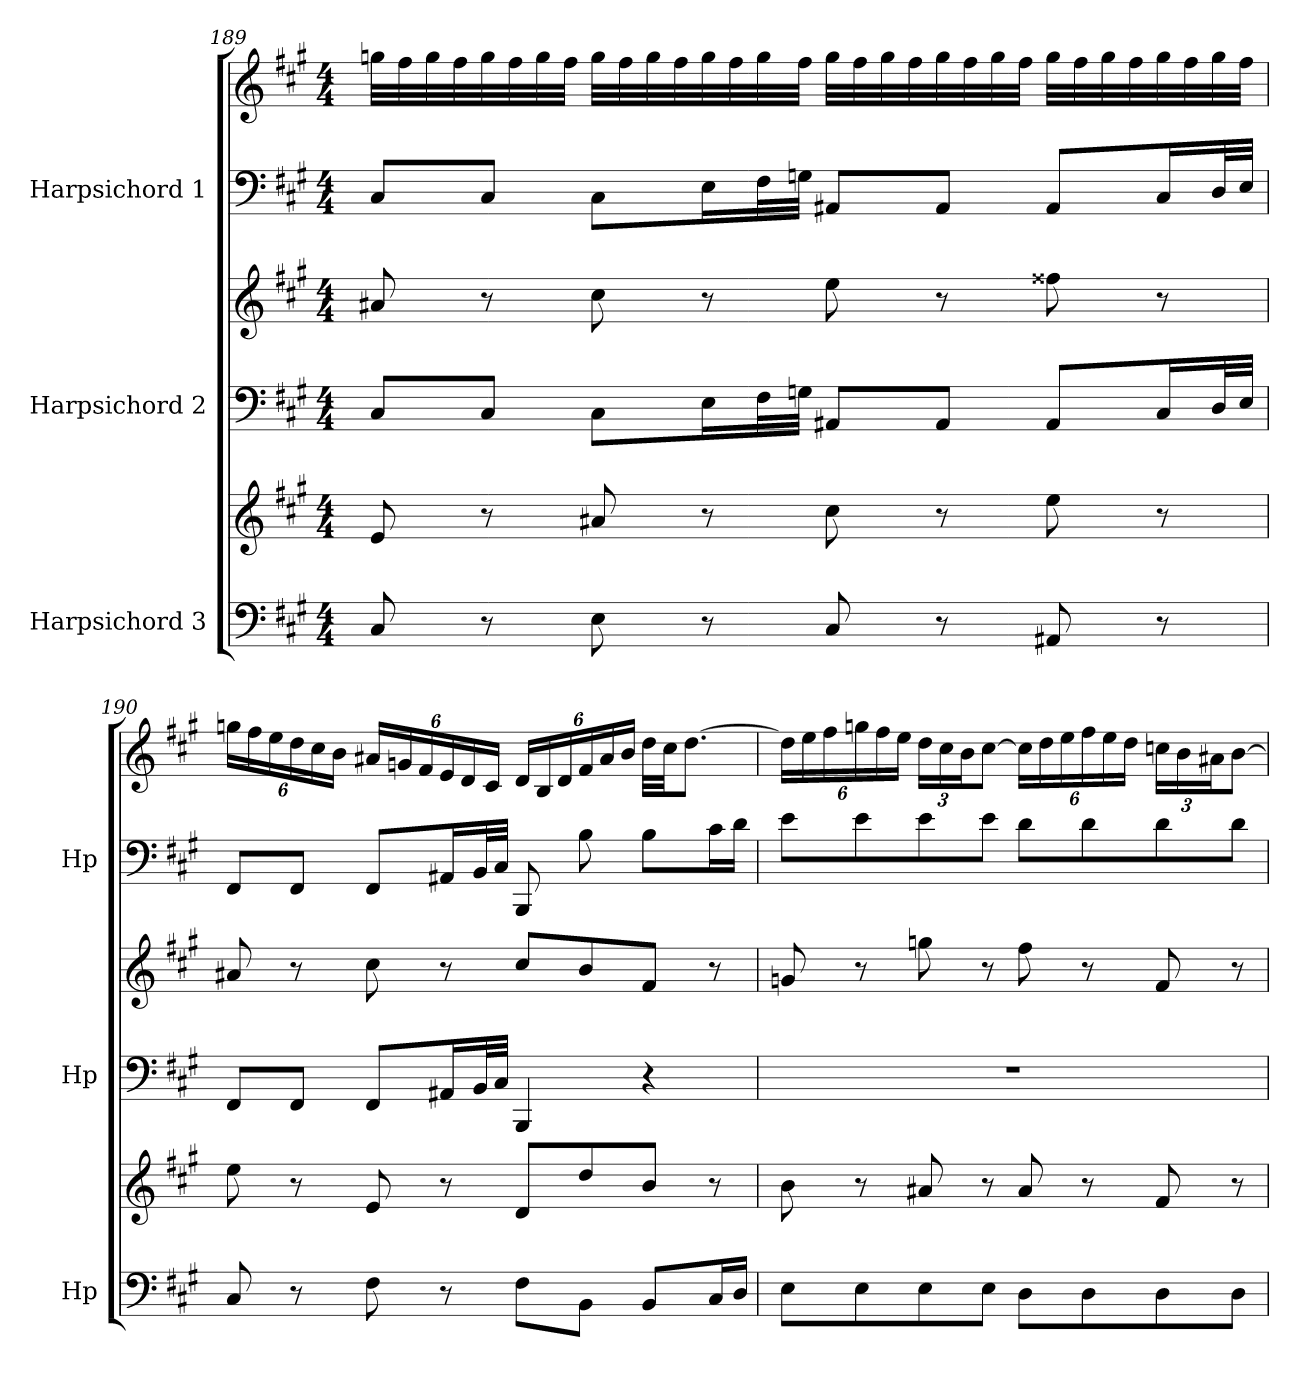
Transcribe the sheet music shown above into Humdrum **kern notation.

**kern	**kern	**kern	**kern	**kern	**kern
*part3	*part3	*part2	*part2	*part1	*part1
*staff6	*staff5	*staff4	*staff3	*staff2	*staff1
*I"Harpsichord 3	*	*I"Harpsichord 2	*	*I"Harpsichord 1	*
*I'Hp	*	*I'Hp	*	*I'Hp	*
!!LO:PB:g=z
*clefF4	*clefG2	*clefF4	*clefG2	*clefF4	*clefG2
*k[f#c#g#]	*k[f#c#g#]	*k[f#c#g#]	*k[f#c#g#]	*k[f#c#g#]	*k[f#c#g#]
*M4/4	*M4/4	*M4/4	*M4/4	*M4/4	*M4/4
=189	=189	=189	=189	=189	=189
8C#/	8e/	8C#/L	8a#X/	8C#/L	32ggn\LLL
.	.	.	.	.	32ff#\
.	.	.	.	.	32gg\
.	.	.	.	.	32ff#\
8r	8r	8C#/J	8r	8C#/J	32gg\
.	.	.	.	.	32ff#\
.	.	.	.	.	32gg\
.	.	.	.	.	32ff#\JJJ
8E\	8a#X/	8C#\L	8cc#\	8C#\L	32gg\LLL
.	.	.	.	.	32ff#\
.	.	.	.	.	32gg\
.	.	.	.	.	32ff#\
8r	8r	16E\L	8r	16E\L	32gg\
.	.	.	.	.	32ff#\
.	.	32F#\L	.	32F#\L	32gg\
.	.	32Gn\JJJ	.	32Gn\JJJ	32ff#\JJJ
8C#/	8cc#\	8AA#X/L	8ee\	8AA#X/L	32gg\LLL
.	.	.	.	.	32ff#\
.	.	.	.	.	32gg\
.	.	.	.	.	32ff#\
8r	8r	8AA#/J	8r	8AA#/J	32gg\
.	.	.	.	.	32ff#\
.	.	.	.	.	32gg\
.	.	.	.	.	32ff#\JJJ
8AA#X/	8ee\	8AA#/L	8ff##X\	8AA#/L	32gg\LLL
.	.	.	.	.	32ff#\
.	.	.	.	.	32gg\
.	.	.	.	.	32ff#\
8r	8r	16C#/L	8r	16C#/L	32gg\
.	.	.	.	.	32ff#\
.	.	32D/L	.	32D/L	32gg\
.	.	32E/JJJ	.	32E/JJJ	32ff#\JJJ
!!LO:LB:g=z
=190	=190	=190	=190	=190	=190
*	*	*	*	*	*Xbrackettup
8C#/	8ee\	8FF#/L	8a#X/	8FF#/L	24ggn\LL
.	.	.	.	.	24ff#\
.	.	.	.	.	24ee\
8r	8r	8FF#/J	8r	8FF#/J	24dd\
.	.	.	.	.	24cc#\
.	.	.	.	.	24b\JJ
8F#\	8e/	8FF#/L	8cc#\	8FF#/L	24a#X/LL
.	.	.	.	.	24gn/
.	.	.	.	.	24f#/
8r	8r	16AA#X/L	8r	16AA#X/L	24e/
.	.	.	.	.	24d/
.	.	32BB/L	.	32BB/L	.
.	.	.	.	.	24c#/JJ
.	.	32C#/JJJ	.	32C#/JJJ	.
8F#\L	8d/L	4BBB/	8cc#/L	8BBB/	24d/LL
.	.	.	.	.	24B/
.	.	.	.	.	24d/
8BB\J	8dd/	.	8b/	8B\	24f#/
.	.	.	.	.	24a#/
.	.	.	.	.	24b/JJ
8BB/L	8b/J	4r	8f#/J	8B\L	32dd\LLL
.	.	.	.	.	32cc#\JJ
.	.	.	.	.	[8.dd\J
16C#/L	8r	.	8r	16c#\L	.
16D/JJ	.	.	.	16d\JJ	.
=191	=191	=191	=191	=191	=191
8E\L	8b\	1r	8gn/	8e\L	24dd\LL]
.	.	.	.	.	24ee\
.	.	.	.	.	24ff#\
8E\	8r	.	8r	8e\	24ggn\
.	.	.	.	.	24ff#\
.	.	.	.	.	24ee\JJ
8E\	8a#X/	.	8ggn\	8e\	24dd\LL
.	.	.	.	.	24cc#\
.	.	.	.	.	24b\J
8E\J	8r	.	8r	8e\J	[8cc#\J
8D\L	8a#/	.	8ff#\	8d\L	24cc#\LL]
.	.	.	.	.	24dd\
.	.	.	.	.	24ee\
8D\	8r	.	8r	8d\	24ff#\
.	.	.	.	.	24ee\
.	.	.	.	.	24dd\JJ
8D\	8f#/	.	8f#/	8d\	24ccn\LL
.	.	.	.	.	24b\
.	.	.	.	.	24a#X\J
8D\J	8r	.	8r	8d\J	[8b\J
=	=	=	=	=	=
*-	*-	*-	*-	*-	*-
